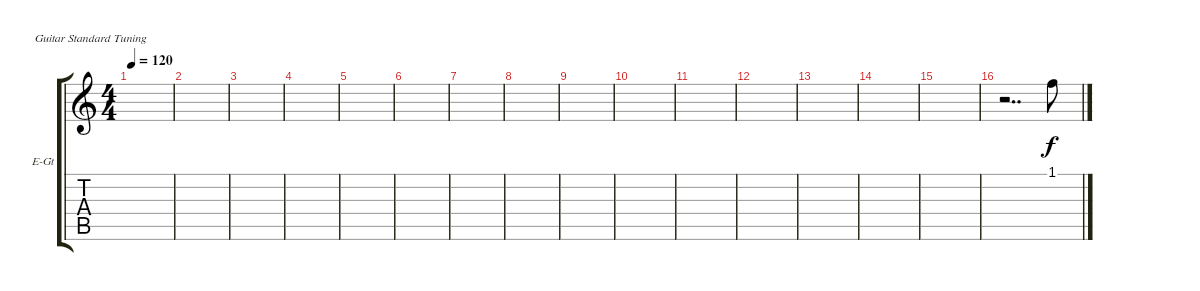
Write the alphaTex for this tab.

\defaultSystemsLayout 4
\bracketExtendMode groupsimilarinstruments
\firstSystemTrackNameOrientation horizontal
\otherSystemsTrackNameOrientation horizontal
\track ("Vocal" "E-Gt") {instrument overdrivenguitar}
\staff {score tabs}
\tuning (E4 B3 G3 D3 A2 E2)
\ts (4 4)
\tempo 120
\clef g2
\scale
0.487395
\ks c
|
\scale
0.256303 |
\scale
0.256303 |
\scale
0.333333 |
\scale
0.333333 |
\scale
0.333333 |
\scale
0.333333 |
\scale
0.333333 |
\scale
0.333333 |
\scale
0.333333 |
\scale
0.333333 |
\scale
0.333333 |
\scale
0.333333 |
\scale
0.333333 |
\scale
0.333333 |
\scale
0.333333 r.2{dd} 1.1{ss}.8
